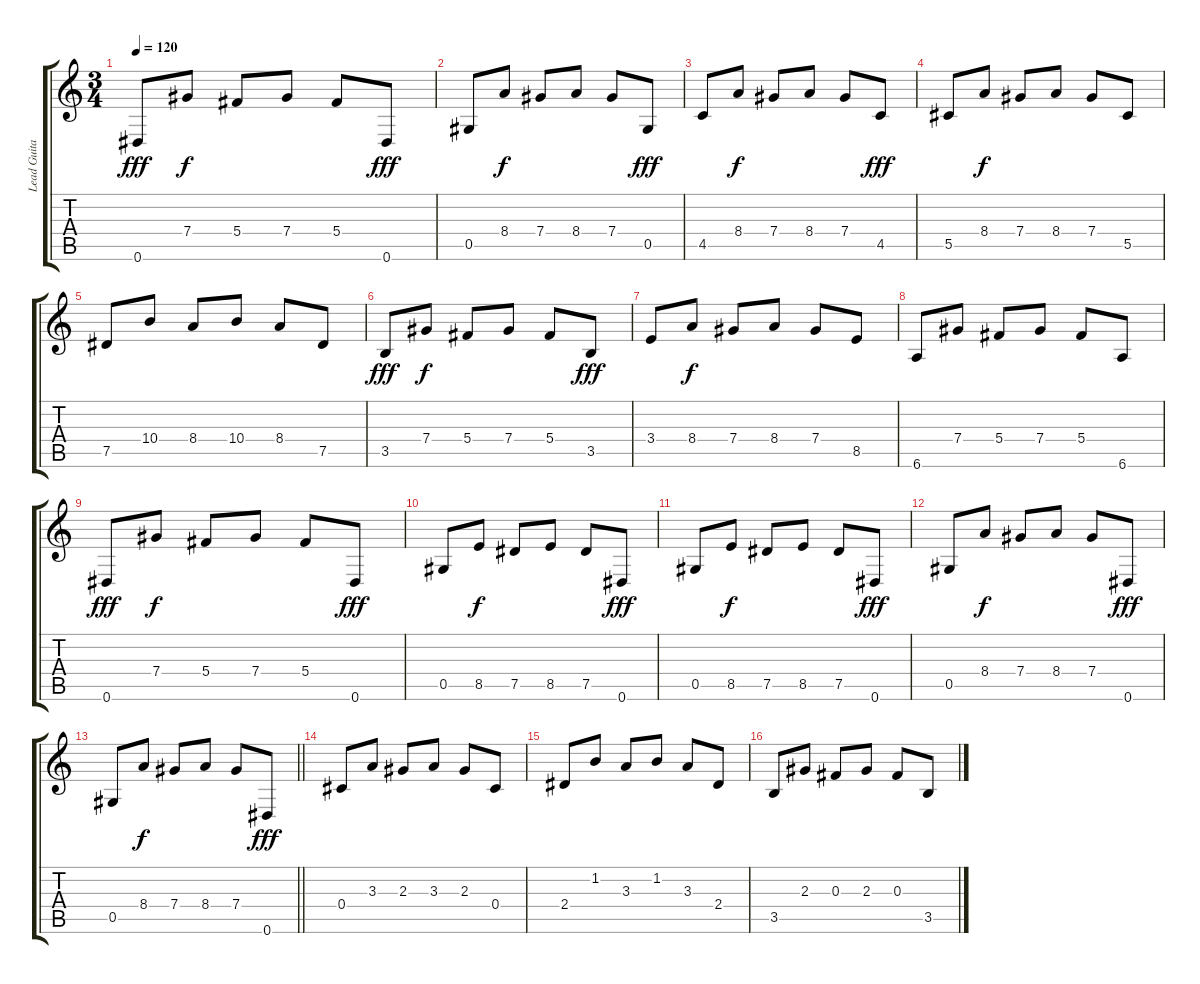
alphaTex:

\track ("Lead Guitar" "Lead Guita") {instrument distortionguitar}
\staff {score tabs}
\tuning (Eb4 Bb3 Gb3 Db3 Ab2 Eb2) {hide}
\ts (3 4)
\tempo 120
\clef g2
\ks c
0.6.8{dy fff} 7.4.8{dy f} 5.4.8 7.4.8 5.4.8 0.6.8{dy fff} |
0.5.8 8.4.8{dy f} 7.4.8 8.4.8 7.4.8 0.5.8{dy fff} |
4.5.8 8.4.8{dy f} 7.4.8 8.4.8 7.4.8 4.5.8{dy fff} |
5.5.8 8.4.8{dy f} 7.4.8 8.4.8 7.4.8 5.5.8 |
7.5.8 10.4.8 8.4.8 10.4.8 8.4.8 7.5.8 |
3.5.8{dy fff} 7.4.8{dy f} 5.4.8 7.4.8 5.4.8 3.5.8{dy fff} |
3.4.8 8.4.8{dy f} 7.4.8 8.4.8 7.4.8 8.5.8 |
6.6.8 7.4.8 5.4.8 7.4.8 5.4.8 6.6.8 |
0.6.8{dy fff} 7.4.8{dy f} 5.4.8 7.4.8 5.4.8 0.6.8{dy fff} |
0.5.8 8.5.8{dy f} 7.5.8 8.5.8 7.5.8 0.6.8{dy fff} |
0.5.8 8.5.8{dy f} 7.5.8 8.5.8 7.5.8 0.6.8{dy fff} |
0.5.8 8.4.8{dy f} 7.4.8 8.4.8 7.4.8 0.6.8{dy fff} |
\barLineRight lightlight
0.5.8 8.4.8{dy f} 7.4.8 8.4.8 7.4.8 0.6.8{dy fff} |
0.4.8 3.3.8 2.3.8 3.3.8 2.3.8 0.4.8 |
2.4.8 1.2.8 3.3.8 1.2.8 3.3.8 2.4.8 |
3.5.8 2.3.8 0.3.8 2.3.8 0.3.8 3.5.8
